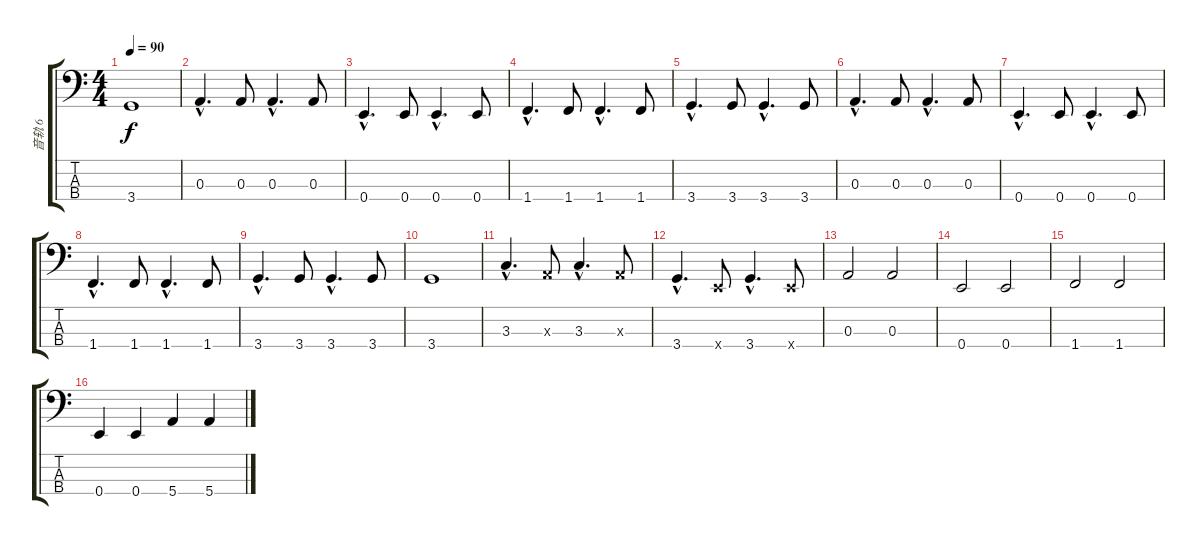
\track ("音轨 6" "音轨 6") {instrument electricbassfinger}
\staff {score tabs}
\tuning (G2 D2 A1 E1) {hide}
\ts (4 4)
\tempo 90
\clef f4
\ks c
3.4.1{dy f} |
0.3{hac}.4{d} 0.3.8 0.3{hac}.4{d} 0.3.8 |
0.4{hac}.4{d} 0.4.8 0.4{hac}.4{d} 0.4.8 |
1.4{hac}.4{d} 1.4.8 1.4{hac}.4{d} 1.4.8 |
3.4{hac}.4{d} 3.4.8 3.4{hac}.4{d} 3.4.8 |
0.3{hac}.4{d} 0.3.8 0.3{hac}.4{d} 0.3.8 |
0.4{hac}.4{d} 0.4.8 0.4{hac}.4{d} 0.4.8 |
1.4{hac}.4{d} 1.4.8 1.4{hac}.4{d} 1.4.8 |
3.4{hac}.4{d} 3.4.8 3.4{hac}.4{d} 3.4.8 |
3.4.1 |
3.3{hac}.4{d} 0.3{x}.8 3.3{hac}.4{d} 0.3{x}.8 |
3.4{hac}.4{d} 0.4{x}.8 3.4{hac}.4{d} 0.4{x}.8 |
0.3.2 0.3.2 |
0.4.2 0.4.2 |
1.4.2 1.4.2 |
0.4.4 0.4.4 5.4.4 5.4.4
